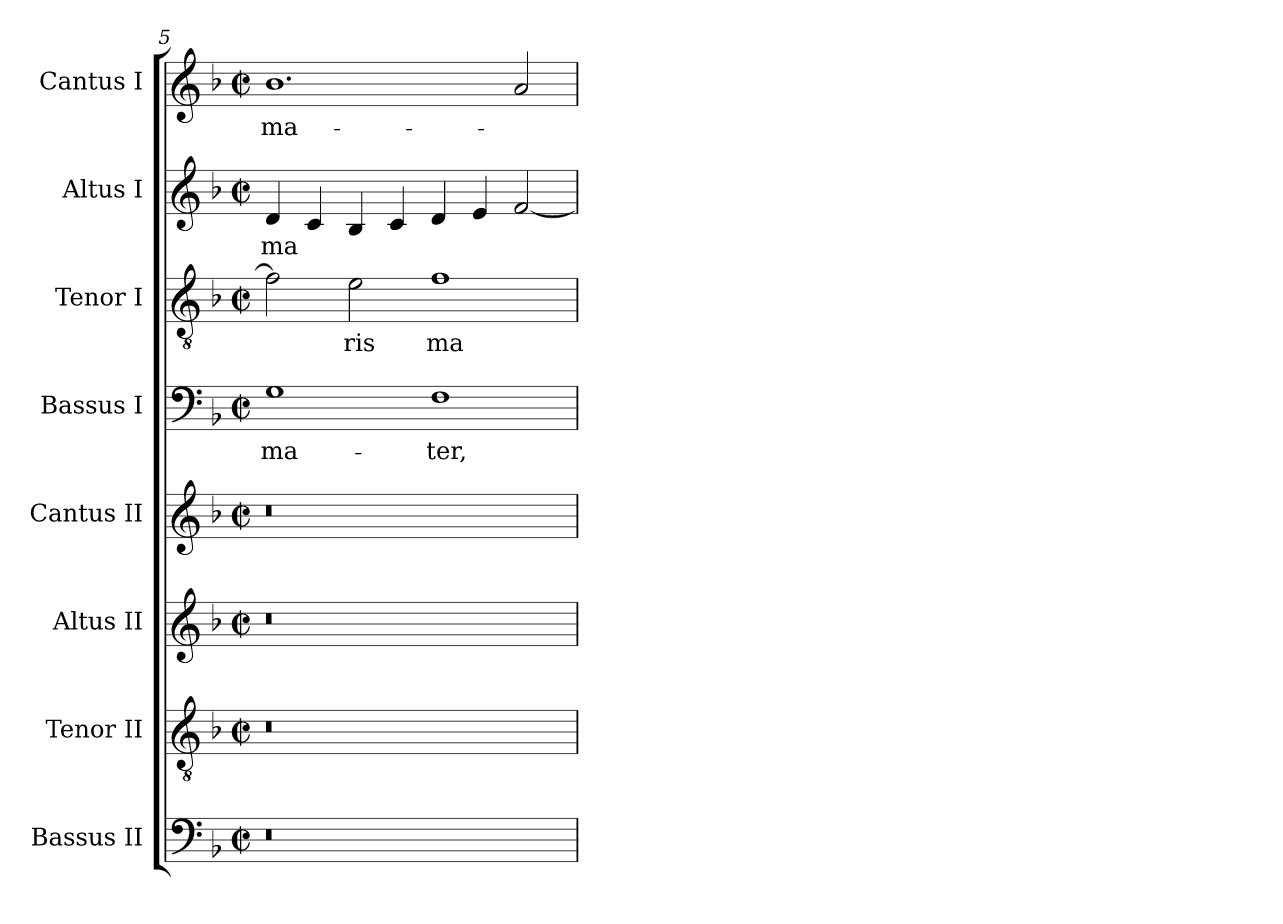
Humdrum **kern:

**kern	**kern	**kern	**kern	**kern	**text	**kern	**text	**kern	**text	**kern	**text
*part8	*part7	*part6	*part5	*part4	*part4	*part3	*part3	*part2	*part2	*part1	*part1
*staff8	*staff7	*staff6	*staff5	*staff4	*staff4	*staff3	*staff3	*staff2	*staff2	*staff1	*staff1
*I"Bassus II	*I"Tenor II	*I"Altus II	*I"Cantus II	*I"Bassus I	*	*I"Tenor I	*	*I"Altus I	*	*I"Cantus I	*
*clefF4	*clefGv2	*clefG2	*clefG2	*clefF4	*	*clefGv2	*	*clefG2	*	*clefG2	*
*k[b-]	*k[b-]	*k[b-]	*k[b-]	*k[b-]	*	*k[b-]	*	*k[b-]	*	*k[b-]	*
*F:	*F:	*F:	*F:	*F:	*	*F:	*	*F:	*	*F:	*
*M2/2	*M2/2	*M2/2	*M2/2	*M2/2	*	*M2/2	*	*M2/2	*	*M2/2	*
*met(c|)	*met(c|)	*met(c|)	*met(c|)	*met(c|)	*	*met(c|)	*	*met(c|)	*	*met(c|)	*
=5	=5	=5	=5	=5	=5	=5	=5	=5	=5	=5	=5
!	!	!	!	!	!LO:LY:b:cj	!	!	!	!LO:LY:b	!	!LO:LY:b:cj
0r	0r	0r	0r	1G	ma-	2f\]	.	4d/	ma	1.b-	ma-
.	.	.	.	.	.	.	.	4c/	.	.	.
!	!	!	!	!	!	!	!LO:LY:b:cj	!	!	!	!
.	.	.	.	.	.	2e\	ris	4B-/	.	.	.
.	.	.	.	.	.	.	.	4c/	.	.	.
!	!	!	!	!	!LO:LY:b:cj	!	!LO:LY:b:cj	!	!	!	!
.	.	.	.	1F	-ter,	1f	ma	4d/	.	.	.
.	.	.	.	.	.	.	.	4e/	.	.	.
.	.	.	.	.	.	.	.	[>2f/	.	2a/	.
=	=	=	=	=	=	=	=	=	=	=	=
*-	*-	*-	*-	*-	*-	*-	*-	*-	*-	*-	*-
